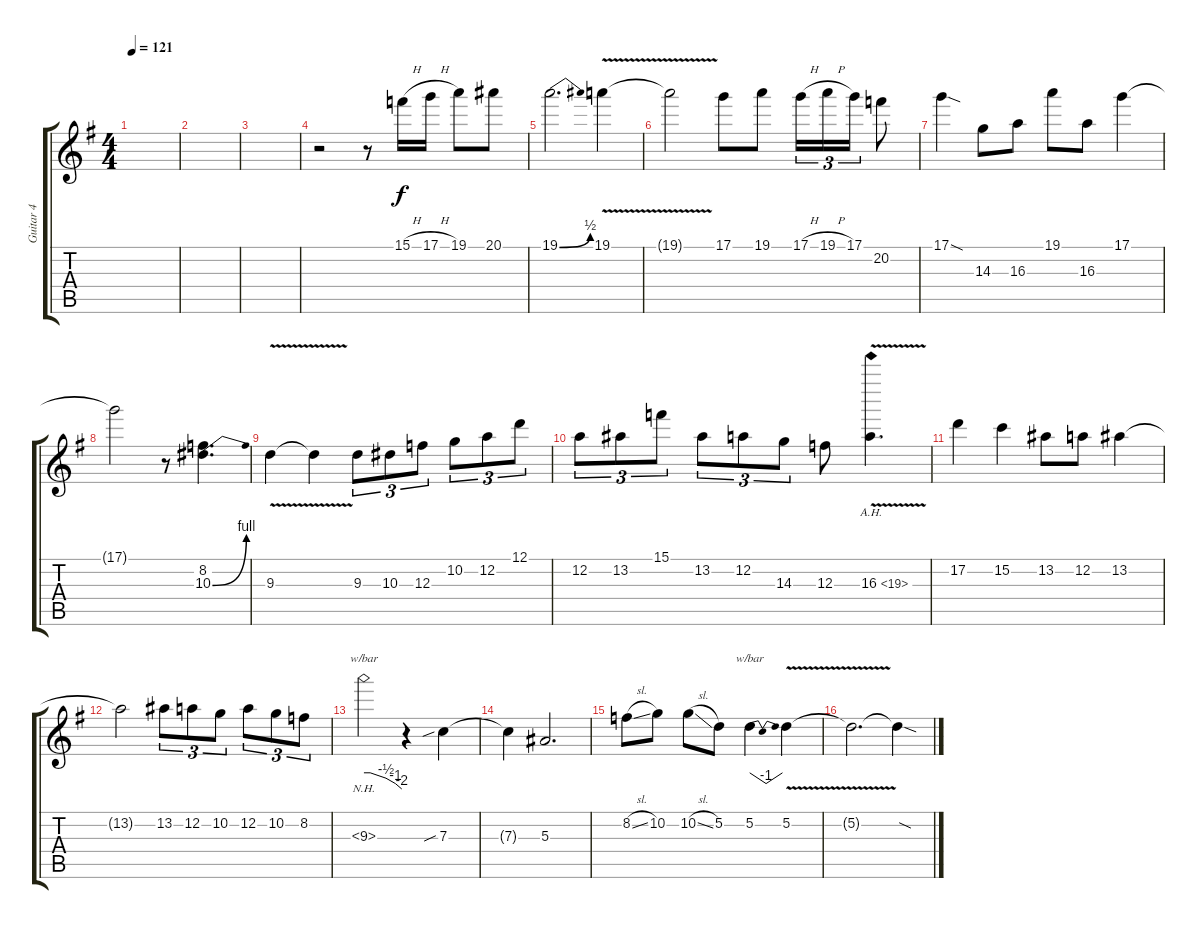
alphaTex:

\track ("Guitar 4" "Guitar 4") {instrument distortionguitar}
\staff {score tabs}
\tuning (D4 A3 F3 C3 G2 D2) {hide}
\ts (4 4)
\tempo 121
\clef g2
\ks g
|
|
|
r.2 r.8 15.1{h}.16 17.1{h}.16 19.1.8 20.1.8 |
19.1{be (bend 0 0 60 2)}.2{d} 19.1{v}.4 |
19.1{t}.2 17.1.8 19.1.8 17.1{h}.16{tu (3 2)} 19.1{h}.16{tu (3 2)} 17.1.16{tu (3 2)} 20.2.8 |
17.1{sod}.4 14.3.8 16.3.8 19.1.8 16.3.8 17.1.4 |
17.1{t}.2 r.8 (8.2 10.3{be (bend 0 0 60 4)}).4{d} |
9.3{v}.4 9.3{t}.4 9.3.8{tu (3 2)} 10.3.8{tu (3 2)} 12.3.8{tu (3 2)} 10.2.8{tu (3 2)} 12.2.8{tu (3 2)} 12.1.8{tu (3 2)} |
12.2.8{tu (3 2)} 13.2.8{tu (3 2)} 15.1.8{tu (3 2)} 13.2.8{tu (3 2)} 12.2.8{tu (3 2)} 14.3.8{tu (3 2)} 12.3.8 16.3{ah 3 v}.4{d} |
17.2.4 15.2.4 13.2.8 12.2.8 13.2.4 |
13.2{t}.2 13.2.8{tu (3 2)} 12.2.8{tu (3 2)} 10.2.8{tu (3 2)} 12.2.8{tu (3 2)} 10.2.8{tu (3 2)} 8.2.8{tu (3 2)} |
9.3{nh}.2{tbe (custom default 0 0 10 0 35 -2 50 -4 60 -8)} r.4 7.3{sib}.4 |
7.3{t}.4 5.3.2{d} |
8.2{sl}.8 10.2.8 10.2{sl}.8 5.2.8 5.2.4{tbe (dip default 0 0 30 -4 60 0)} 5.2{v}.4 |
5.2{t}.2{d} 5.2{sod t}.4
